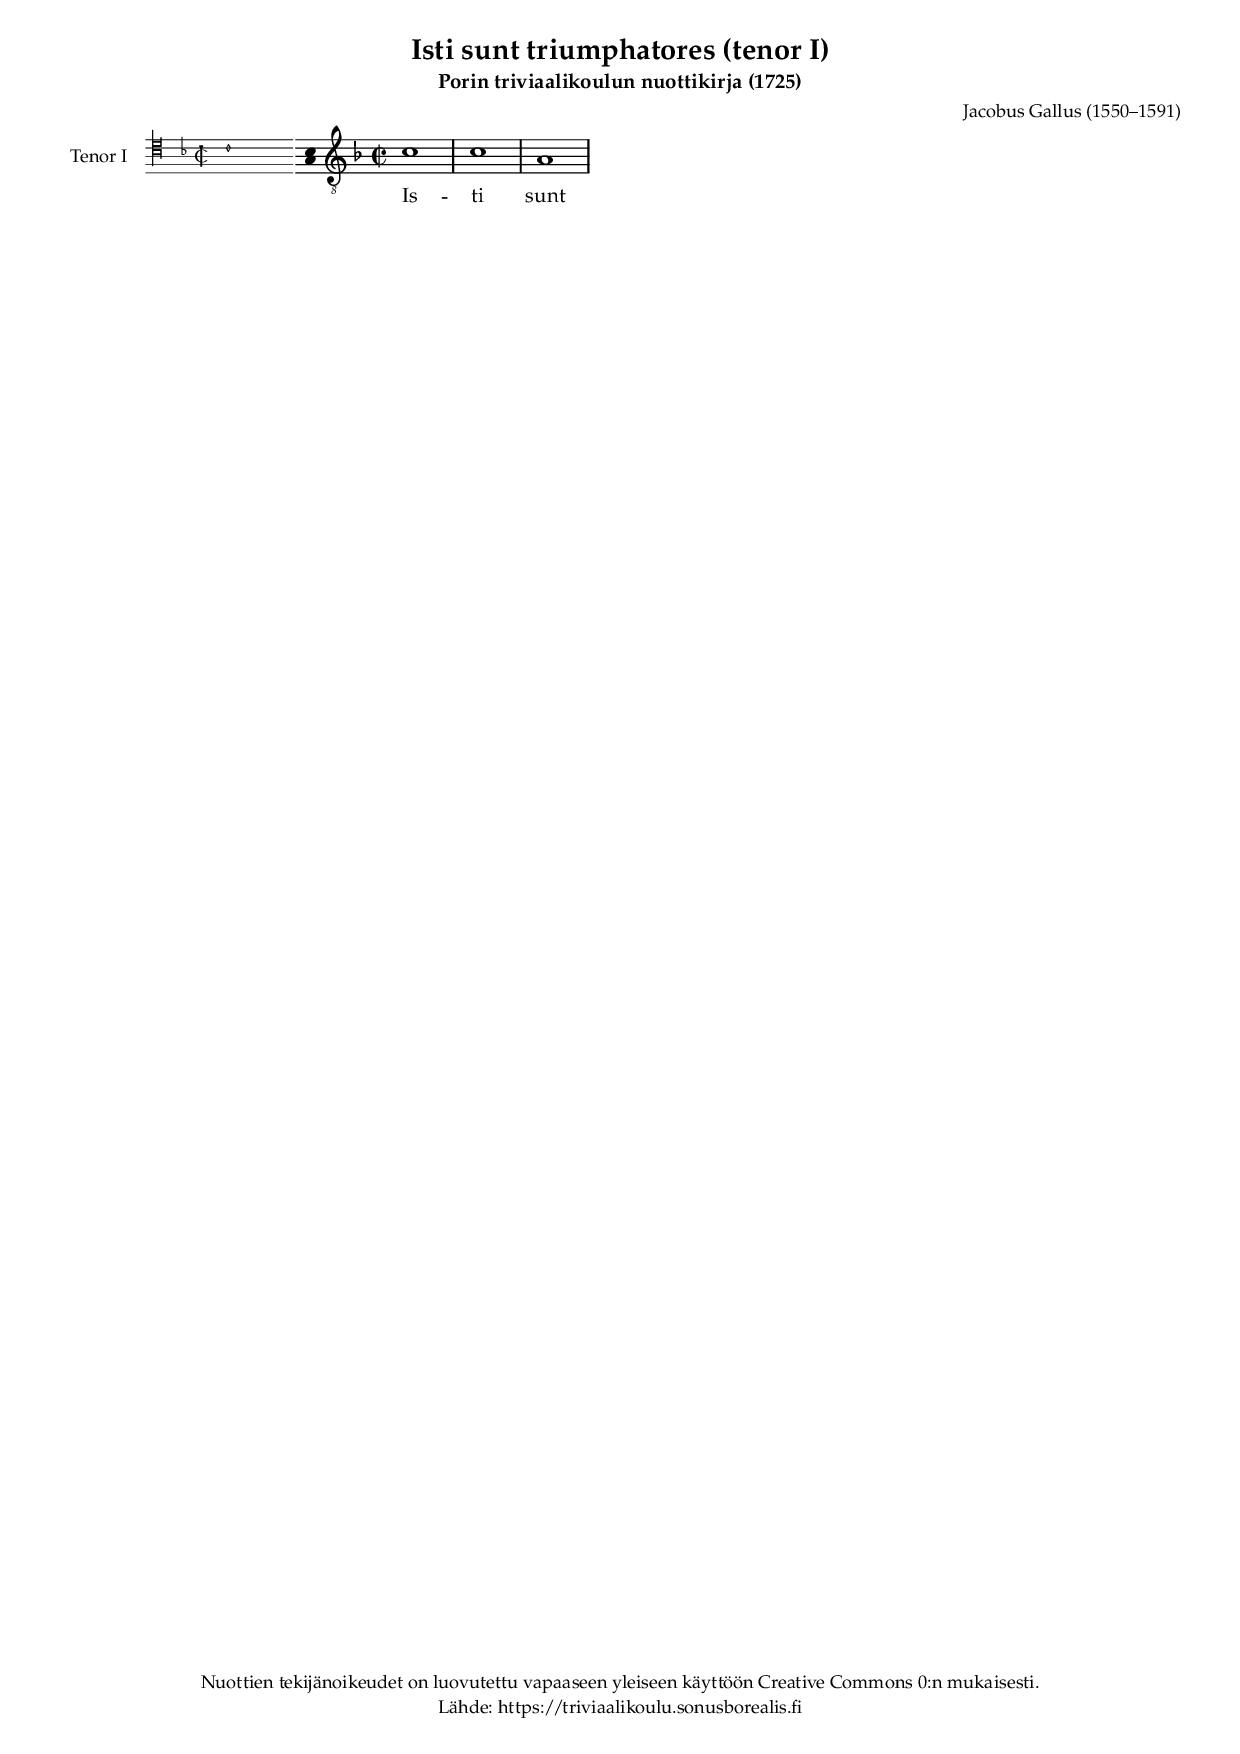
\version "2.20.0"
\include "suomi.ly"


stanzaOneLyricsChoirOne = \lyricmode {
    Is -- ti  sunt
    tri -- um -- pha -- to -- res,
    tri -- um -- pha -- to -- res,
    tri -- um -- pha -- to -- res
    et a -- mi -- ci De -- i,
    et a -- mi -- ci De -- i,

    qui con -- tem -- nen -- tes ius -- sa
    prin -- ci -- pum me -- ru -- e -- runt
    prae -- mi -- a ae -- ter -- na.

    Mo -- do co -- ro -- nan -- tur,
    mo -- do co -- ro -- nan -- tur
    et ac -- ci -- pi -- unt pal -- mam.

    Is -- ti  sunt,
    qui ve -- ne -- runt,
    qui ve -- ne -- runt,
    ex mag -- na tri -- bu -- la -- ti -- o -- ne
    et la -- ve -- runt sto -- las su -- _ _ as
    in san -- gui -- ne ag -- ni

    Mo -- do co -- ro -- nan -- tur,
    mo -- do co -- ro -- nan -- tur
    et ac -- ci -- pi -- unt pal -- mam.
}

stanzaOneLyricsChoirOneAlto = \lyricmode {
    Is -- ti  sunt
    tri -- um -- pha -- to -- res,
    tri -- um -- pha -- to -- res,
    tri -- um -- pha -- to -- res
    et a -- mi -- ci De -- i,
    et a -- mi -- ci De -- i,

    qui con -- tem -- nen -- tes ius -- sa
    prin -- ci -- pum me -- ru -- e -- runt
    prae -- mi -- a ae -- ter -- na.

    Mo -- do co -- ro -- nan -- tur,
    mo -- do co -- ro -- nan -- tur
    et ac -- ci -- pi -- unt 
    pal -- _ _ _ _ _ _ _ _ _ _ _ mam.

    Is -- ti  sunt,
    qui ve -- ne -- runt,
    qui ve -- ne -- runt,
    ex mag -- na tri -- bu -- la -- ti -- o -- _ _ _ ne
    et la -- ve -- runt sto -- las su -- as
    in san -- gui -- ne ag -- ni

    Mo -- do co -- ro -- nan -- tur,
    mo -- do co -- ro -- nan -- tur
    et ac -- ci -- pi -- unt
    pal -- _ _ _ _ _ _ _ _ _ _ _ mam.
}

stanzaOneLyricsChoirOneTenor = \lyricmode {
    Is -- ti  sunt
    tri -- um -- pha -- to -- res,
    tri -- um -- pha -- to -- res,
    tri -- um -- pha -- to -- res
    et a -- mi -- ci De -- i,
    et a -- mi -- ci De -- i,

    qui con -- tem -- nen -- tes ius -- sa
    prin -- ci -- pum me -- ru -- e -- runt
    prae -- mi -- a ae -- ter -- na.

    Mo -- do co -- ro -- nan -- tur,
    mo -- do co -- ro -- nan -- tur
    et ac -- ci -- pi -- unt pal -- mam.

    Is -- ti  sunt,
    qui ve -- ne -- runt,
    qui ve -- ne -- runt,
    ex mag -- na tri -- bu -- la -- ti -- o -- ne
    et la -- ve -- runt sto -- las su -- as
    in san -- gui -- ne ag -- _ _ _ ni

    Mo -- do co -- ro -- nan -- tur,
    mo -- do co -- ro -- nan -- tur
    et ac -- ci -- pi -- unt pal -- mam.
}

stanzaOneLyricsChoirTwo = \lyricmode {
    Is -- ti  sunt
    tri -- um -- pha -- to -- res,
    tri -- um -- pha -- to -- res,
    tri -- um -- pha -- to -- res
    et a -- mi -- ci De -- i,
    et a -- mi -- ci De -- i,

    qui con -- tem -- nen -- tes ius -- sa
    prin -- ci -- pum me -- ru -- e -- runt
    prae -- mi -- a ae -- ter -- na.

    Mo -- do co -- ro -- nan -- tur,
    mo -- do co -- ro -- nan -- tur
    et ac -- ci -- pi -- unt pal -- mam.

    Is -- ti  sunt,
    qui ve -- ne -- runt,
    qui ve -- ne -- runt,
    ex mag -- na tri -- bu -- la -- ti -- o -- ne
    et la -- ve -- runt sto -- las su -- _ as
    in san -- gui -- ne ag -- ni

    Mo -- do co -- ro -- nan -- tur,
    mo -- do co -- ro -- nan -- tur
    et ac -- ci -- pi -- unt pal -- mam.
}

stanzaOneLyricsChoirTwoAlto = \lyricmode {
    Is -- ti  sunt
    tri -- um -- pha -- to -- res,
    tri -- um -- pha -- to -- res,
    tri -- um -- pha -- to -- res
    et a -- mi -- ci De -- i,
    et a -- mi -- ci De -- i,

    qui con -- tem -- nen -- tes ius -- sa
    prin -- ci -- pum me -- ru -- e -- runt
    prae -- mi -- a ae -- ter -- na.

    Mo -- do co -- ro -- nan -- tur,
    mo -- do co -- ro -- nan -- tur
    et ac -- ci -- pi -- unt 
    pal -- _ _ _ _ mam.

    Is -- ti  sunt,
    qui ve -- ne -- runt,
    qui ve -- ne -- runt,
    ex mag -- na tri -- bu -- la -- ti -- o -- _ ne
    et la -- ve -- runt sto -- las su -- as
    in san -- gui -- ne ag -- ni

    Mo -- do co -- ro -- nan -- tur,
    mo -- do co -- ro -- nan -- tur
    et ac -- ci -- pi -- unt
    pal -- _ _ _ _ mam.
}


stanzaOneLyricsChoirTwoBass = \lyricmode {
    Is -- ti  sunt
    tri -- um -- pha -- to -- res,
    tri -- um -- pha -- to -- res,
    tri -- um -- pha -- to -- res
    et a -- mi -- ci De -- i,
    et a -- mi -- ci De -- i,

    qui con -- tem -- nen -- tes ius -- sa
    prin -- ci -- pum me -- ru -- e -- runt
    prae -- mi -- a ae -- ter -- na.

    Mo -- do co -- ro -- nan -- tur,
    mo -- do co -- ro -- nan -- tur
    et ac -- ci -- pi -- unt pal -- mam.

    Is -- ti  sunt,
    qui ve -- ne -- runt,
    qui ve -- ne -- runt,
    ex mag -- na tri -- bu -- la -- ti -- o -- ne
    et la -- ve -- runt sto -- las su -- as
    in san -- gui -- ne ag -- ni

    Mo -- do co -- ro -- nan -- tur,
    mo -- do co -- ro -- nan -- tur
    et ac -- ci -- pi -- unt pal -- mam.
}


% First choir

TenoreOneMusic = \relative c' {
	\set Staff.instrumentName = #"Tenor I"
	\set Staff.shortInstrumentName = "T I"

	\incipit { \clef "mensural-c4" \key f \major \time 2/2 c'1 }

	\clef "treble_8"
	c1 | c | a |
}



\include "isti-sunt-triumphatores.header.ily"

\header {
  title = "Isti sunt triumphatores (tenor I)"
}


\score {
  \new StaffGroup = choirOneStaff <<
    \new Staff <<
      \new Voice = "Tenore" {
        \global
        \TenoreOneMusic
      }
      \new Lyrics \lyricsto "Tenore" {
       \stanzaOneLyricsChoirOne
      }
    >>
  >>

  \midi {
    \tempo 4 = 160
  }
  \layout {
    \context {
      \Staff
      \consists "Ambitus_engraver"

    }
    indent = 4\cm
    incipit-width = 2.5\cm
    \context {
     \Score
     \override VerticalAxisGroup.remove-first = ##t
    }
  }
}
